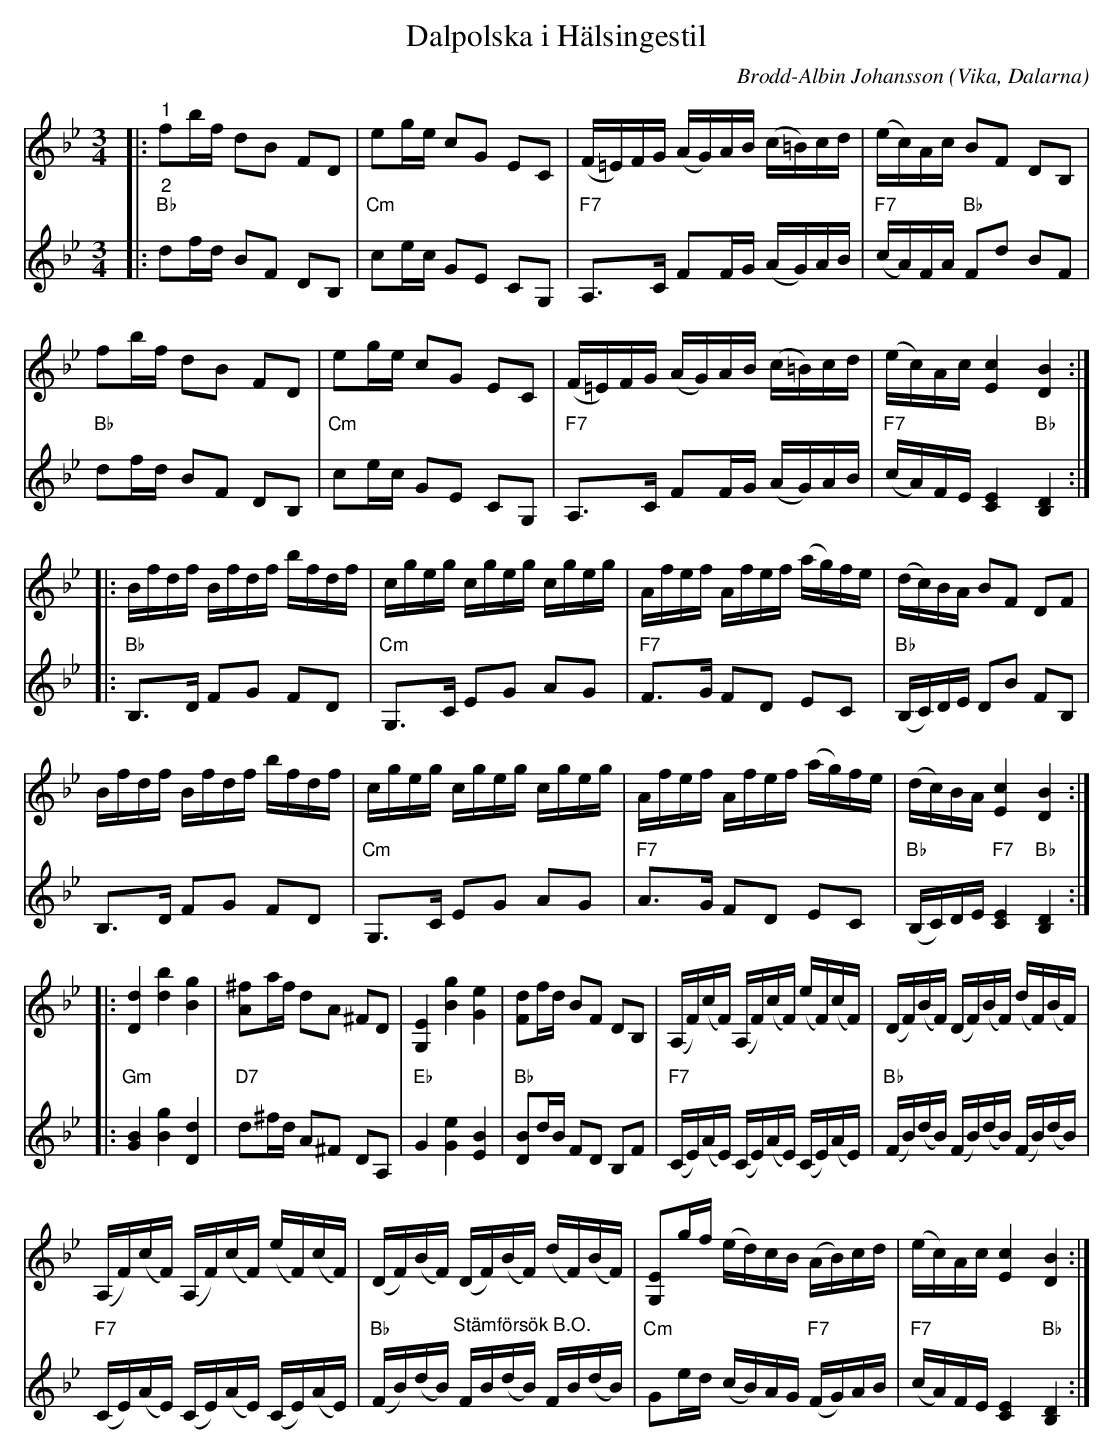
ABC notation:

X:1
T:Dalpolska i Hälsingestil
C:Brodd-Albin Johansson
O:Vika, Dalarna
L:1/16
M:3/4
K:Bb
V:1
|:"^1" f2bf d2B2 F2D2 | e2ge c2G2 E2C2 | (F=E)FG (AG)AB (c=B)cd | (ec)Ac B2F2 D2B,2 |
f2bf d2B2 F2D2 | e2ge c2G2 E2C2 | (F=E)FG (AG)AB (c=B)cd | (ec)Ac [Ec]4 [DB]4 ::
Bfdf Bfdf bfdf | cgeg cgeg cgeg | Afef Afef (ag)fe | (dc)BA B2F2 D2F2 |
Bfdf Bfdf bfdf | cgeg cgeg cgeg | Afef Afef (ag)fe | (dc)BA [Ec]4 [DB]4 ::
[Dd]4 [db]4 [Bg]4 | [A^f]2af d2A2 ^F2D2 | [G,E]4 [Bg]4 [Ge]4 |[Fd]2fd B2F2 D2B,2 | (A,F)(cF) (A,F)(cF) (eF)(cF) | (DF)(BF) (DF)(BF) (dF)(BF) |
(A,F)(cF) (A,F)(cF) (eF)(cF) | (DF)(BF) (DF)(BF) (dF)(BF) | [G,E]2gf (ed)cB (AB)cd | (ec)Ac [Ec]4 [DB]4 :|
V:2
|:"^2""Bb" d2fd B2F2 D2B,2 |"Cm" c2ec G2E2 C2G,2 |"F7" A,2>C2 F2FG (AG)AB |"F7" (cA)FA "Bb" F2d2 B2F2 |
"Bb" d2fd B2F2 D2B,2 |"Cm" c2ec G2E2 C2G,2 |"F7" A,2>C2 F2FG (AG)AB | "F7"(cA)FE  [CE]4 "Bb" [B,D]4 ::
"Bb" B,2>D2 F2G2 F2D2 |"Cm" G,2>C2 E2G2 A2G2 |"F7" F2>G2 F2D2 E2C2 |"Bb" (B,C)DE D2B2 F2B,2 |
B,2>D2 F2G2 F2D2 |"Cm" G,2>C2 E2G2 A2G2 |"F7" A2>G2 F2D2 E2C2 | "Bb" (B,C)DE"F7" [CE]4"Bb" [B,D]4 ::
"Gm" [GB]4 [Bg]4 [Dd]4 |"D7" d2^fd A2^F2 D2A,2 | "Eb" G4 [Ge]4 [EB]4 | "Bb" [DB]2dB F2D2 B,2F2 |"F7" (CE)(AE) (CE)(AE) (CE)(AE) | "Bb" (FB)(dB) (FB)(dB) (FB)(dB) |
"F7" (CE)(AE) (CE)(AE) (CE)(AE) |"Bb" (FB)(dB) "^Stämförsök B.O."FB(dB) FB(dB) | "Cm" G2ed (cB)AG"F7" (FG)AB |"F7" (cA)FE [CE]4"Bb" [B,D]4 :|
